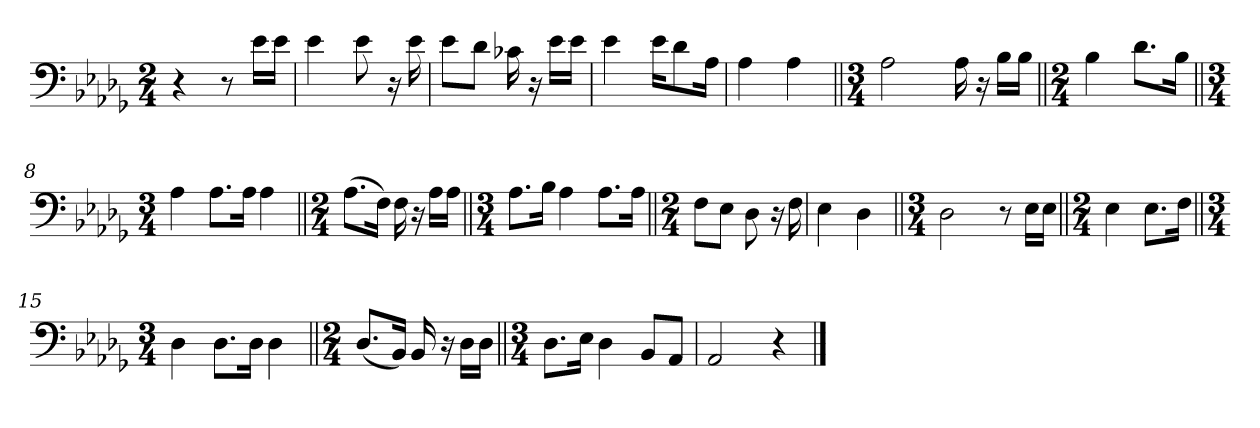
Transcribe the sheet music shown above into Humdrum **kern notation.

**kern
*part1
*staff1
*clefF4
*k[b-e-a-d-g-]
*M2/4
=1
4r
8r
16e-\LL
16e-\JJ
=2
4e-\
8e-\
16r
16e-\
=3
8e-\L
8d-\J
16c-X\
16r
16e-\LL
16e-\JJ
=4
4e-\
16e-\KL
8d-\
16A-\Jk
=5
4A-\
4A-\
=6||
*M3/4
2A-\
16A-\
16r
16B-\LL
16B-\JJ
=7||
*M2/4
4B-\
8.d-\L
16B-\Jk
=8||
*M3/4
4A-\
8.A-\L
16A-\Jk
4A-\
=9||
*M2/4
(8.A-\L
16F\Jk)
16F\
16r
16A-\LL
16A-\JJ
=10||
*M3/4
8.A-\L
16B-\Jk
4A-\
8.A-\L
16A-\Jk
=11||
*M2/4
8F\L
8E-\J
8D-\
16r
16F\
=12
4E-\
4D-\
=13||
*M3/4
2D-\
8r
16E-\LL
16E-\JJ
=14||
*M2/4
4E-\
8.E-\L
16F\Jk
=15||
*M3/4
4D-\
8.D-\L
16D-\Jk
4D-\
=16||
*M2/4
(8.D-/L
16BB-/Jk)
16BB-/
16r
16D-\LL
16D-\JJ
=17||
*M3/4
8.D-\L
16E-\Jk
4D-\
8BB-/L
8AA-/J
=18
2AA-/
4r
==
*-
